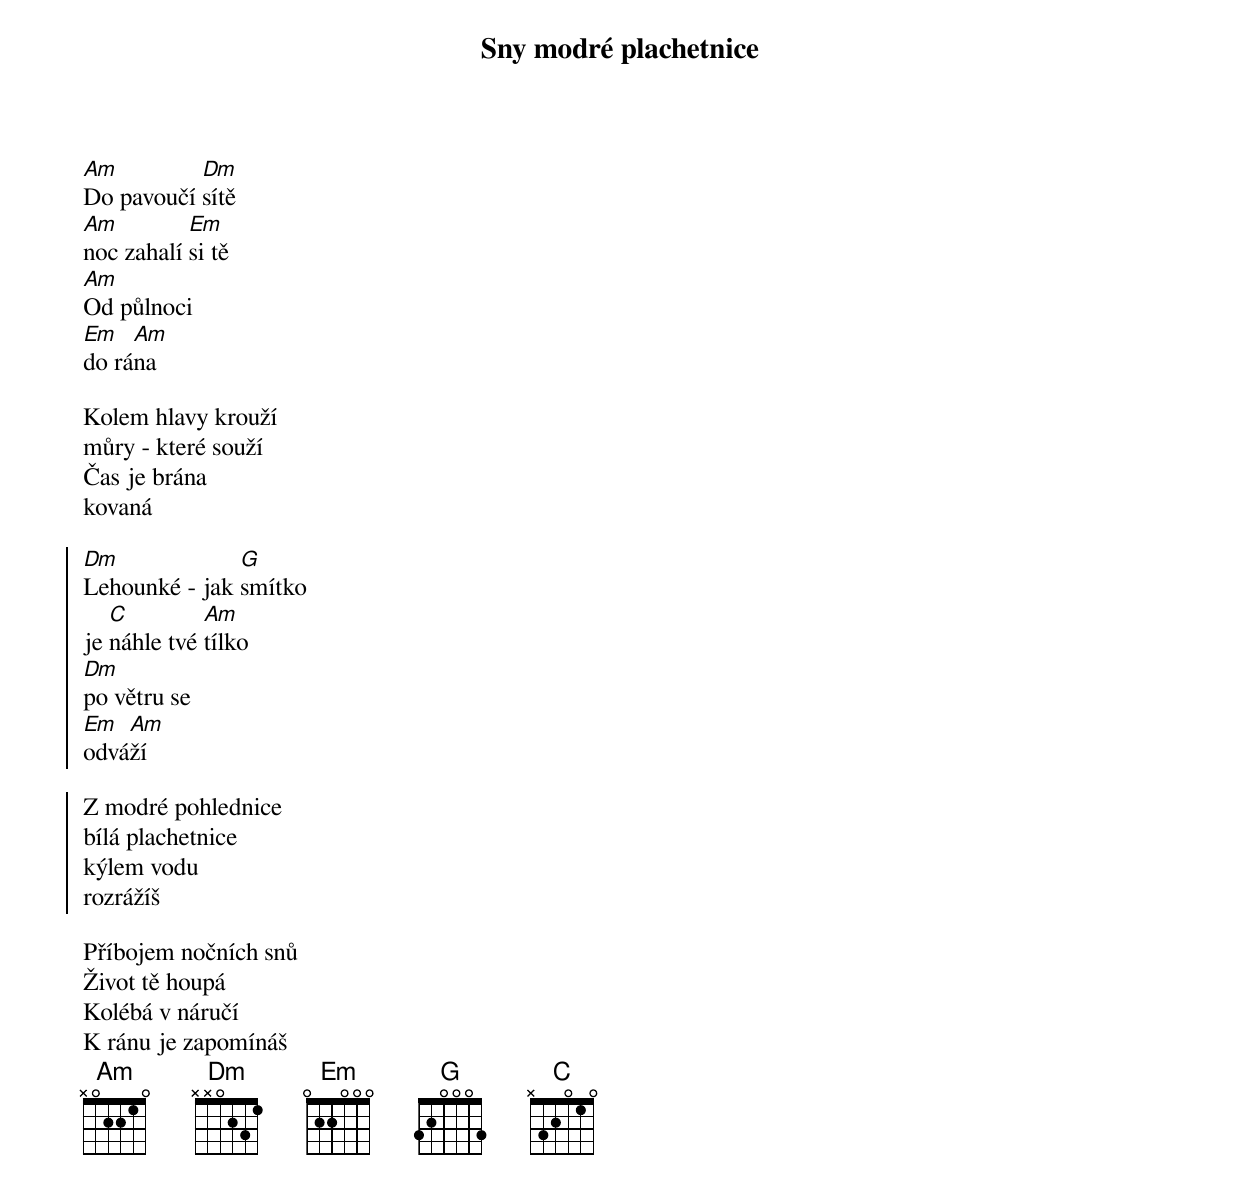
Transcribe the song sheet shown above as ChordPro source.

{title: Sny modré plachetnice}

[Am]Do pavoučí [Dm]sítě
[Am]noc zahalí [Em]si tě
[Am]Od půlnoci
[Em]do rá[Am]na

Kolem hlavy krouží
můry - které souží
Čas je brána
kovaná

{start_of_chorus}
[Dm]Lehounké - jak [G]smítko
je [C]náhle tvé [Am]tílko
[Dm]po větru se
[Em]odvá[Am]ží
{end_of_chorus}

{start_of_chorus}
Z modré pohlednice
bílá plachetnice
kýlem vodu
rozrážíš
{end_of_chorus}

Příbojem nočních snů
Život tě houpá
Kolébá v náručí
K ránu je zapomínáš
